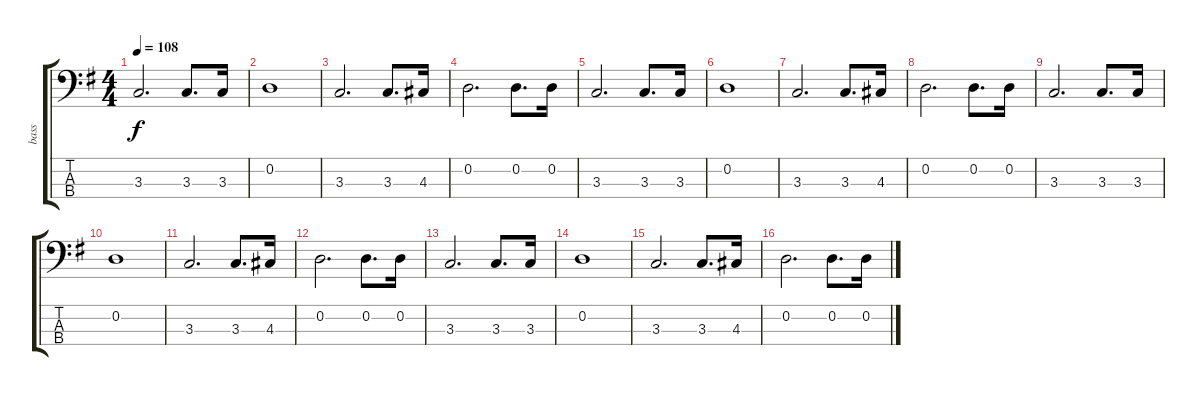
\track ("bass" "bass") {instrument electricbassfinger}
\staff {score tabs}
\tuning (G2 D2 A1 E1) {hide}
\ts (4 4)
\tempo 108
\clef f4
\ks g
3.3.2{d dy f} 3.3.8{d} 3.3.16 |
0.2.1 |
3.3.2{d} 3.3.8{d} 4.3.16 |
0.2.2{d} 0.2.8{d} 0.2.16 |
3.3.2{d} 3.3.8{d} 3.3.16 |
0.2.1 |
3.3.2{d} 3.3.8{d} 4.3.16 |
0.2.2{d} 0.2.8{d} 0.2.16 |
3.3.2{d} 3.3.8{d} 3.3.16 |
0.2.1 |
3.3.2{d} 3.3.8{d} 4.3.16 |
0.2.2{d} 0.2.8{d} 0.2.16 |
3.3.2{d} 3.3.8{d} 3.3.16 |
0.2.1 |
3.3.2{d} 3.3.8{d} 4.3.16 |
0.2.2{d} 0.2.8{d} 0.2.16
